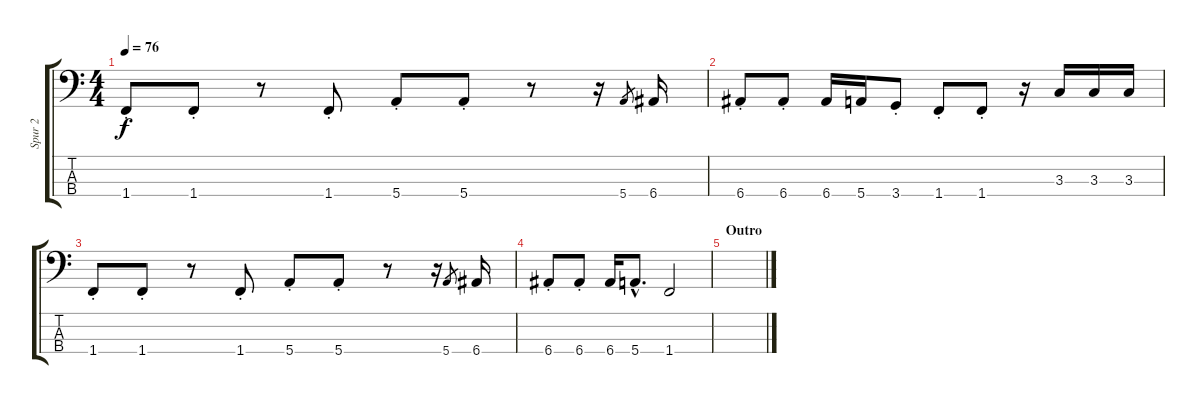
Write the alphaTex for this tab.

\track ("Spur 2" "Spur 2") {instrument electricbassfinger}
\staff {score tabs}
\tuning (G2 D2 A1 E1) {hide}
\ts (4 4)
\tempo 76
\clef f4
\ks c
1.4{st}.8{dy f} 1.4{st}.8 r.8 1.4{st}.8 5.4{st}.8 5.4{st}.8 r.8 r.16 5.4.8{gr} 6.4.16 |
6.4{st}.8 6.4{st}.8 6.4.16 5.4.16 3.4{st}.8 1.4{st}.8 1.4{st}.8 r.16 3.3.16 3.3.16 3.3.16 |
1.4{st}.8 1.4{st}.8 r.8 1.4{st}.8 5.4{st}.8 5.4{st}.8 r.8 r.16 5.4.8{gr} 6.4.16 |
6.4{st}.8 6.4{st}.8 6.4.16 5.4{hac}.8{d} 1.4.2 |
\section ("" "Outro")
